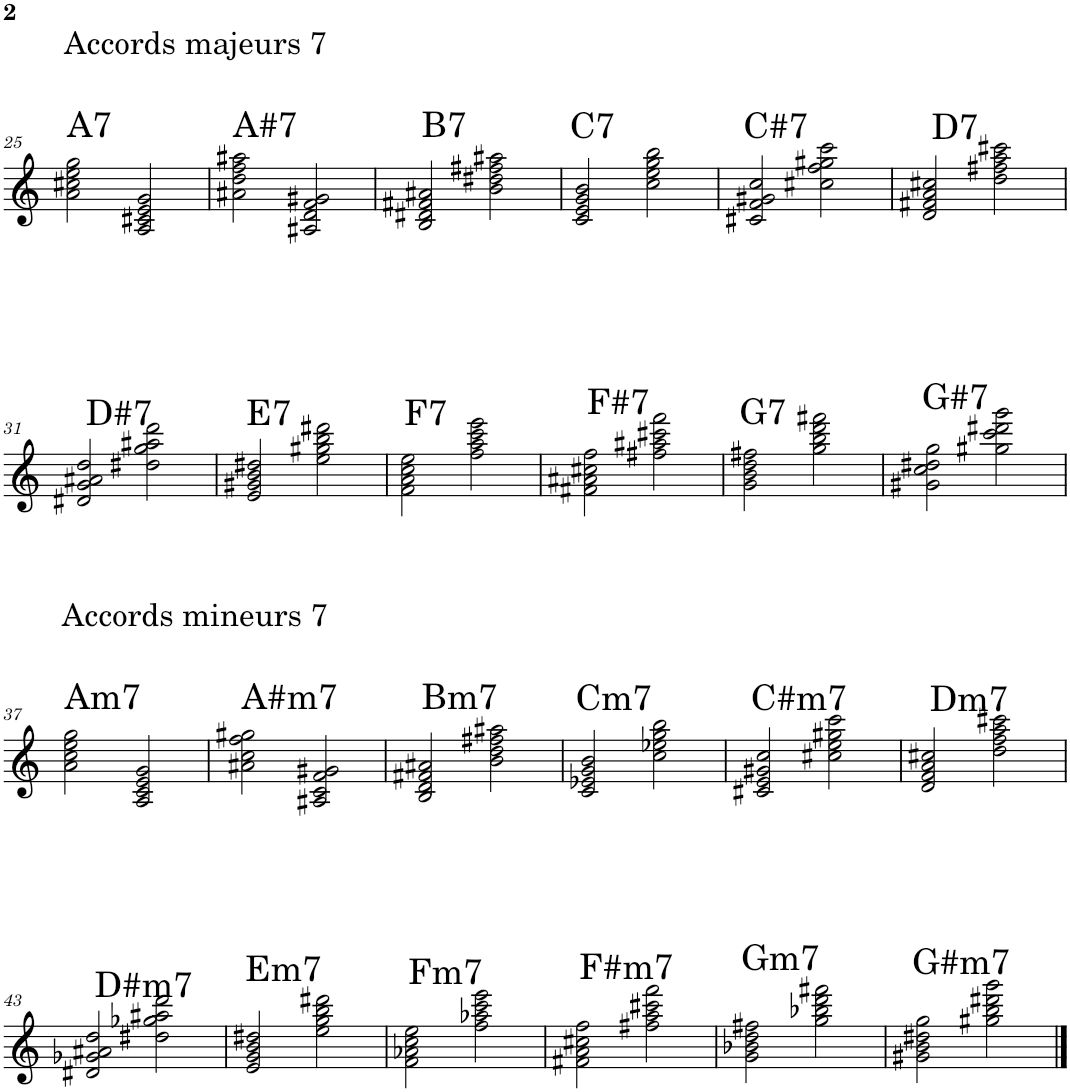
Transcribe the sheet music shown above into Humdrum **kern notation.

**kern
*part1
*staff1
*I"Piano
*I'Pno.
!!LO:PB:g=z
*clefG2
*k[]
*M4/4
=25
!LO:TX:a:t=Accords majeurs 7
!LO:TX:a:t=A7
2a\ 2cc#X\ 2ee\ 2gg\
2A/ 2c#X/ 2e/ 2g/
=26
!LO:TX:a:t=A#7
2a#X\ 2dd\ 2ff\ 2aa#X\
2A#X/ 2d/ 2f/ 2g#X/
=27
!LO:TX:a:t=B7
2B/ 2d#X/ 2f#X/ 2a#X/
2b\ 2dd#X\ 2ff#X\ 2aa#X\
=28
!LO:TX:a:t=C7
2c/ 2e/ 2g/ 2b/
2cc\ 2ee\ 2gg\ 2bb\
=29
!LO:TX:a:t=C#7
2c#X/ 2f/ 2g#X/ 2cc/
2cc#X\ 2ff\ 2gg#X\ 2ccc\
=30
!LO:TX:a:t=D7
2d/ 2f#X/ 2a/ 2cc#X/
2dd\ 2ff#X\ 2aa\ 2ccc#X\
!!LO:LB:g=z
=31
!LO:TX:a:t=D#7
2d#X/ 2g/ 2a#X/ 2dd/
2dd#X\ 2gg\ 2aa#X\ 2ddd\
=32
!LO:TX:a:t=E7
2e/ 2g#X/ 2b/ 2dd#X/
2ee\ 2gg#X\ 2bb\ 2ddd#X\
=33
!LO:TX:a:t=F7
2f\ 2a\ 2cc\ 2ee\
2ff\ 2aa\ 2ccc\ 2eee\
=34
!LO:TX:a:t=F#7
2f#X\ 2a#X\ 2cc#X\ 2ff\
2ff#X\ 2aa#X\ 2ccc#X\ 2fff\
=35
!LO:TX:a:t=G7
2g\ 2b\ 2dd\ 2ff#X\
2gg\ 2bb\ 2ddd\ 2fff#X\
=36
!LO:TX:a:t=G#7
2g#X\ 2cc\ 2dd#X\ 2gg\
2gg#X\ 2ccc\ 2ddd#X\ 2ggg\
!!LO:LB:g=z
=37
!LO:TX:a:t=Accords mineurs 7
!LO:TX:a:t=Am7
2a\ 2cc\ 2ee\ 2gg\
2A/ 2c/ 2e/ 2g/
=38
!LO:TX:a:t=A#m7
2a#X\ 2cc\ 2ff\ 2gg#X\
2A#X/ 2c/ 2f/ 2g#X/
=39
!LO:TX:a:t=Bm7
2B/ 2d/ 2f#X/ 2a#X/
2b\ 2dd\ 2ff#X\ 2aa#X\
=40
!LO:TX:a:t=Cm7
2c/ 2e-X/ 2g/ 2b/
2cc\ 2ee-X\ 2gg\ 2bb\
=41
!LO:TX:a:t=C#m7
2c#X/ 2e/ 2g#X/ 2cc/
2cc#X\ 2ee\ 2gg#X\ 2ccc\
=42
!LO:TX:a:t=Dm7
2d/ 2f/ 2a/ 2cc#X/
2dd\ 2ff\ 2aa\ 2ccc#X\
!!LO:LB:g=z
=43
!LO:TX:a:t=D#m7
2d#X/ 2g-X/ 2a#X/ 2dd/
2dd#X\ 2gg-X\ 2aa#X\ 2ddd\
=44
!LO:TX:a:t=Em7
2e/ 2g/ 2b/ 2dd#X/
2ee\ 2gg\ 2bb\ 2ddd#X\
=45
!LO:TX:a:t=Fm7
2f\ 2a-X\ 2cc\ 2ee\
2ff\ 2aa-X\ 2ccc\ 2eee\
=46
!LO:TX:a:t=F#m7
2f#X\ 2a\ 2cc#X\ 2ff\
2ff#X\ 2aa\ 2ccc#X\ 2fff\
=47
!LO:TX:a:t=Gm7
2g\ 2b-X\ 2dd\ 2ff#X\
2gg\ 2bb-X\ 2ddd\ 2fff#X\
=48
!LO:TX:a:t=G#m7
2g#X\ 2b\ 2dd#X\ 2gg\
2gg#X\ 2bb\ 2ddd#X\ 2ggg\
==
*-
